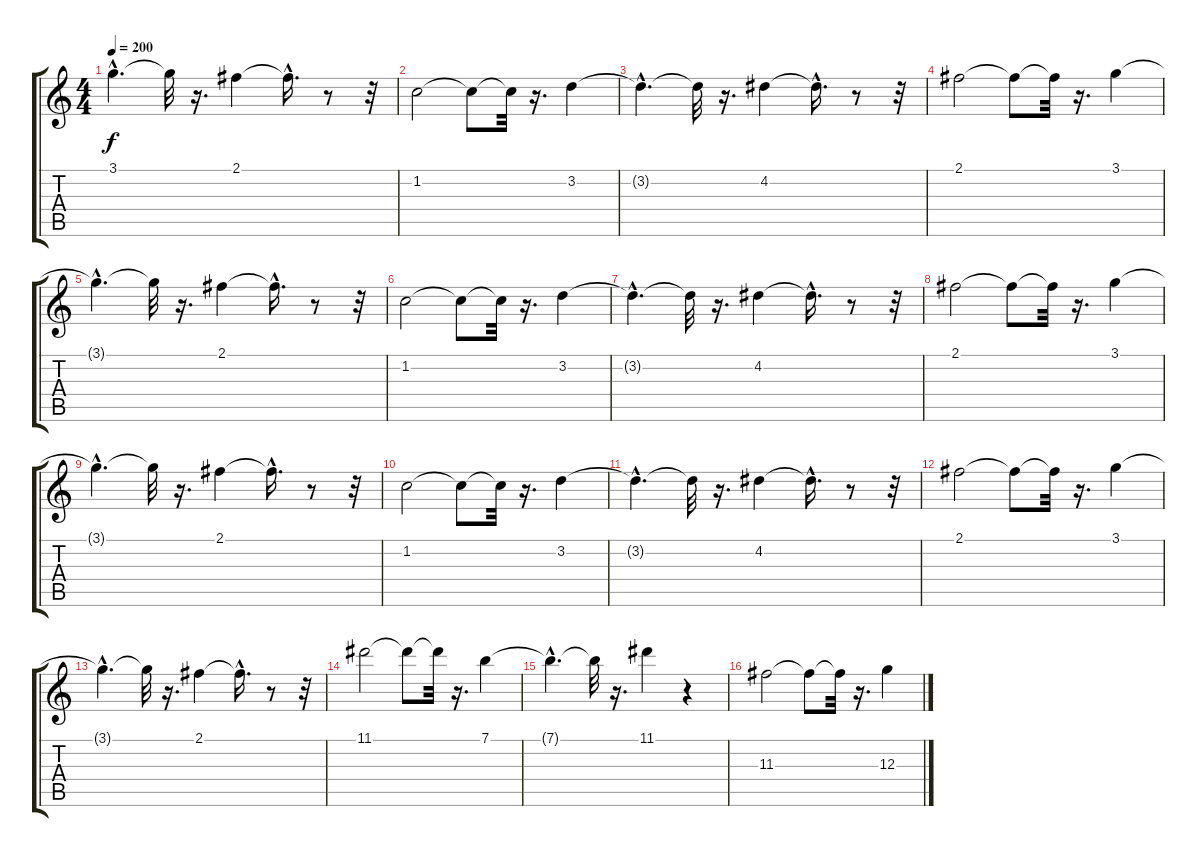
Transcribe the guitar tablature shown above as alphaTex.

\track "" {instrument distortionguitar}
\staff {score tabs}
\tuning (E4 B3 G3 D3 A2 E2) {hide}
\ts (4 4)
\tempo 200
\clef g2
\ks c
3.1{hac t}.4{d dy f} 3.1{t}.32 r.16{d} 2.1.4 2.1{hac t}.16{d} r.8 r.32 |
1.2.2 1.2{t}.8 1.2{t}.32 r.16{d} 3.2.4 |
3.2{hac t}.4{d} 3.2{t}.32 r.16{d} 4.2.4 4.2{hac t}.16{d} r.8 r.32 |
2.1.2 2.1{t}.8 2.1{t}.32 r.16{d} 3.1.4 |
3.1{hac t}.4{d} 3.1{t}.32 r.16{d} 2.1.4 2.1{hac t}.16{d} r.8 r.32 |
1.2.2 1.2{t}.8 1.2{t}.32 r.16{d} 3.2.4 |
3.2{hac t}.4{d} 3.2{t}.32 r.16{d} 4.2.4 4.2{hac t}.16{d} r.8 r.32 |
2.1.2 2.1{t}.8 2.1{t}.32 r.16{d} 3.1.4 |
3.1{hac t}.4{d} 3.1{t}.32 r.16{d} 2.1.4 2.1{hac t}.16{d} r.8 r.32 |
1.2.2 1.2{t}.8 1.2{t}.32 r.16{d} 3.2.4 |
3.2{hac t}.4{d} 3.2{t}.32 r.16{d} 4.2.4 4.2{hac t}.16{d} r.8 r.32 |
2.1.2 2.1{t}.8 2.1{t}.32 r.16{d} 3.1.4 |
3.1{hac t}.4{d} 3.1{t}.32 r.16{d} 2.1.4 2.1{hac t}.16{d} r.8 r.32 |
11.1.2 11.1{t}.8 11.1{t}.32 r.16{d} 7.1.4 |
7.1{hac t}.4{d} 7.1{t}.32 r.16{d} 11.1.4 r.4 |
11.3.2 11.3{t}.8 11.3{t}.32 r.16{d} 12.3.4
